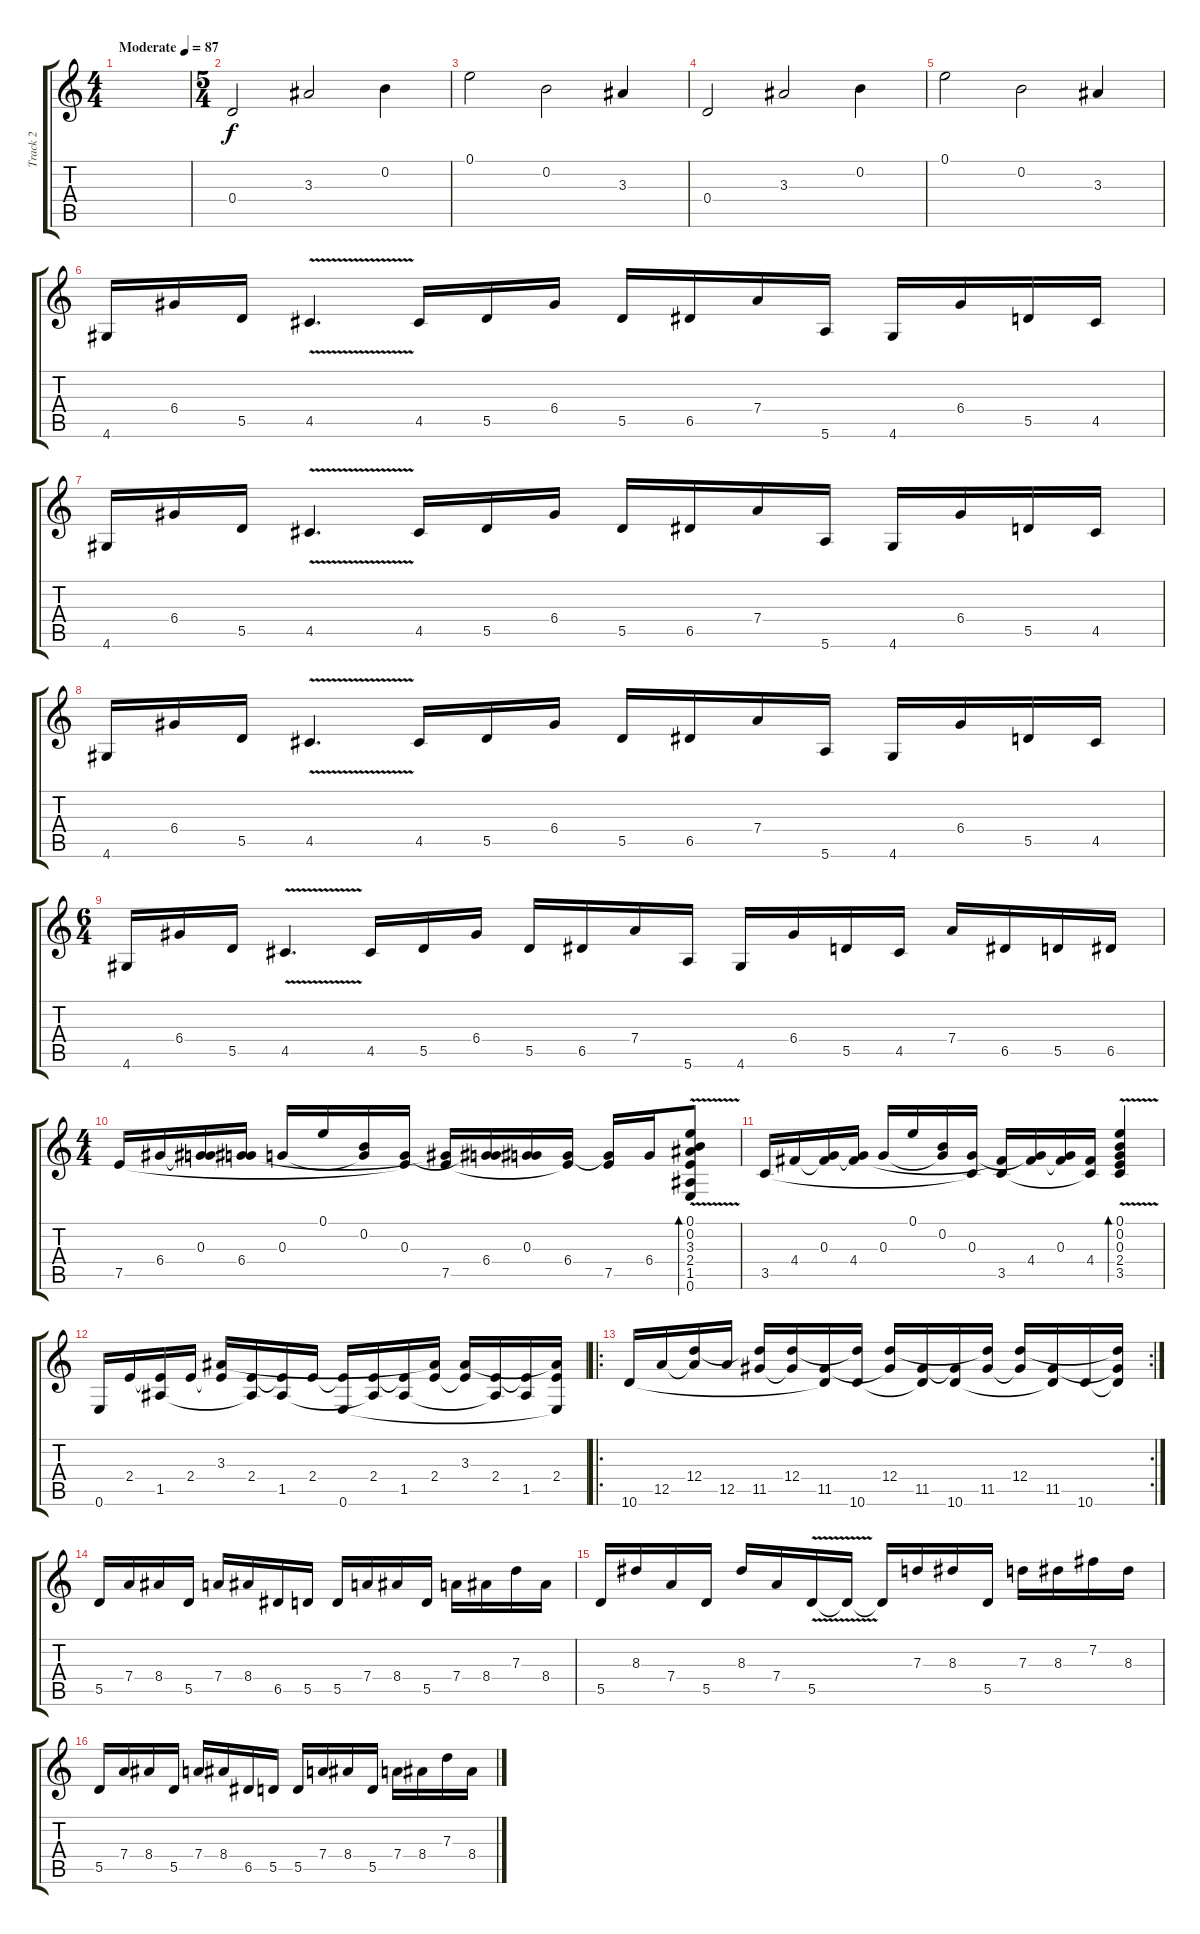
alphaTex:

\track ("Track 2" "Track 2") {instrument acousticguitarsteel}
\staff {score tabs}
\tuning (E4 B3 G3 D3 A2 E2) {hide}
\ts (4 4)
\tempo (87 "Moderate")
\clef g2
\ks c
|
\ts (5 4)
0.4.2{volume 16 instrument stringensemble1} 3.3.2 0.2.4 |
0.1.2 0.2.2 3.3.4 |
0.4.2{volume 16 instrument stringensemble2} 3.3.2 0.2.4 |
0.1.2 0.2.2 3.3.4 |
4.6.16{instrument acousticguitarsteel} 6.4.16 5.5.16 4.5{v}.4{d} 4.5.16 5.5.16 6.4.16 5.5.16 6.5.16 7.4.16 5.6.16 4.6.16 6.4.16 5.5.16 4.5.16 |
4.6.16{instrument acousticguitarsteel} 6.4.16 5.5.16 4.5{v}.4{d} 4.5.16 5.5.16 6.4.16 5.5.16 6.5.16 7.4.16 5.6.16 4.6.16 6.4.16 5.5.16 4.5.16 |
4.6.16{instrument acousticguitarsteel} 6.4.16 5.5.16 4.5{v}.4{d} 4.5.16 5.5.16 6.4.16 5.5.16 6.5.16 7.4.16 5.6.16 4.6.16 6.4.16 5.5.16 4.5.16 |
\ts (6 4)
4.6.16{instrument acousticguitarsteel} 6.4.16 5.5.16 4.5{v}.4{d} 4.5.16 5.5.16 6.4.16 5.5.16 6.5.16 7.4.16 5.6.16 4.6.16 6.4.16 5.5.16 4.5.16 7.4.16 6.5.16 5.5.16 6.5.16 |
\ts (4 4)
7.5.16 6.4.16 (0.3 6.4{t}).16 (0.3{t} 6.4).16 0.3.16 0.1.16 (0.2 0.3{t}).16 (0.3 7.5{t}).16 (6.4{t} 7.5).16 (0.3{t} 6.4).16 (0.3 6.4{t}).16 (6.4 7.5{t}).16 (6.4{t} 7.5).16 6.4.16 (0.1 0.2 3.3 2.4 1.5 0.6{v}).8{bd 480} |
3.5.16 4.4.16 (0.3 4.4{t}).16 (0.3{t} 4.4).16 0.3.16 0.1.16 (0.2 0.3{t}).16 (0.3 3.5{t}).16 (4.4{t} 3.5).16 (0.3{t} 4.4).16 (0.3 4.4{t}).16 (4.4 3.5{t}).16 (0.1 0.2 0.3 2.4 3.5{v}).4{bd 480} |
0.6.16 2.4.16 (2.4{t} 1.5).16 2.4.16 (3.3 2.4{t}).16 (2.4 1.5{t}).16 (2.4{t} 1.5).16 2.4.16 (2.4{t} 0.6).16 (2.4 1.5{t}).16 (2.4{t} 1.5).16 (3.3{t} 2.4).16 (3.3 2.4{t}).16 (2.4 1.5{t}).16 (2.4{t} 1.5).16 (3.3{t} 2.4 0.6{t}).16 |
\ro
\rc 2
10.6.16 12.5.16 (12.4 12.5{t}).16 12.5.16 (12.4{t} 11.5).16 (12.4 11.5{t}).16 (11.5 10.6{t}).16 (12.4{t} 10.6).16 (12.4 11.5{t}).16 (11.5 10.6{t}).16 (11.5{t} 10.6).16 (12.4{t} 11.5).16 (12.4 11.5{t}).16 (11.5 10.6{t}).16 10.6.16 (12.4{t} 11.5{t} 10.6{t}).16 |
5.5.16 7.4.16 8.4.16 5.5.16 7.4.16 8.4.16 6.5.16 5.5.16 5.5.16 7.4.16 8.4.16 5.5.16 7.4.16 8.4.16 7.3.16 8.4.16 |
5.5.16 8.3.16 7.4.16 5.5.16 8.3.16 7.4.16 5.5{v}.16 5.5{t}.16 5.5{t}.16 7.3.16 8.3.16 5.5.16 7.3.16 8.3.16 7.2.16 8.3.16 |
5.5.16 7.4.16 8.4.16 5.5.16 7.4.16 8.4.16 6.5.16 5.5.16 5.5.16 7.4.16 8.4.16 5.5.16 7.4.16 8.4.16 7.3.16 8.4.16
